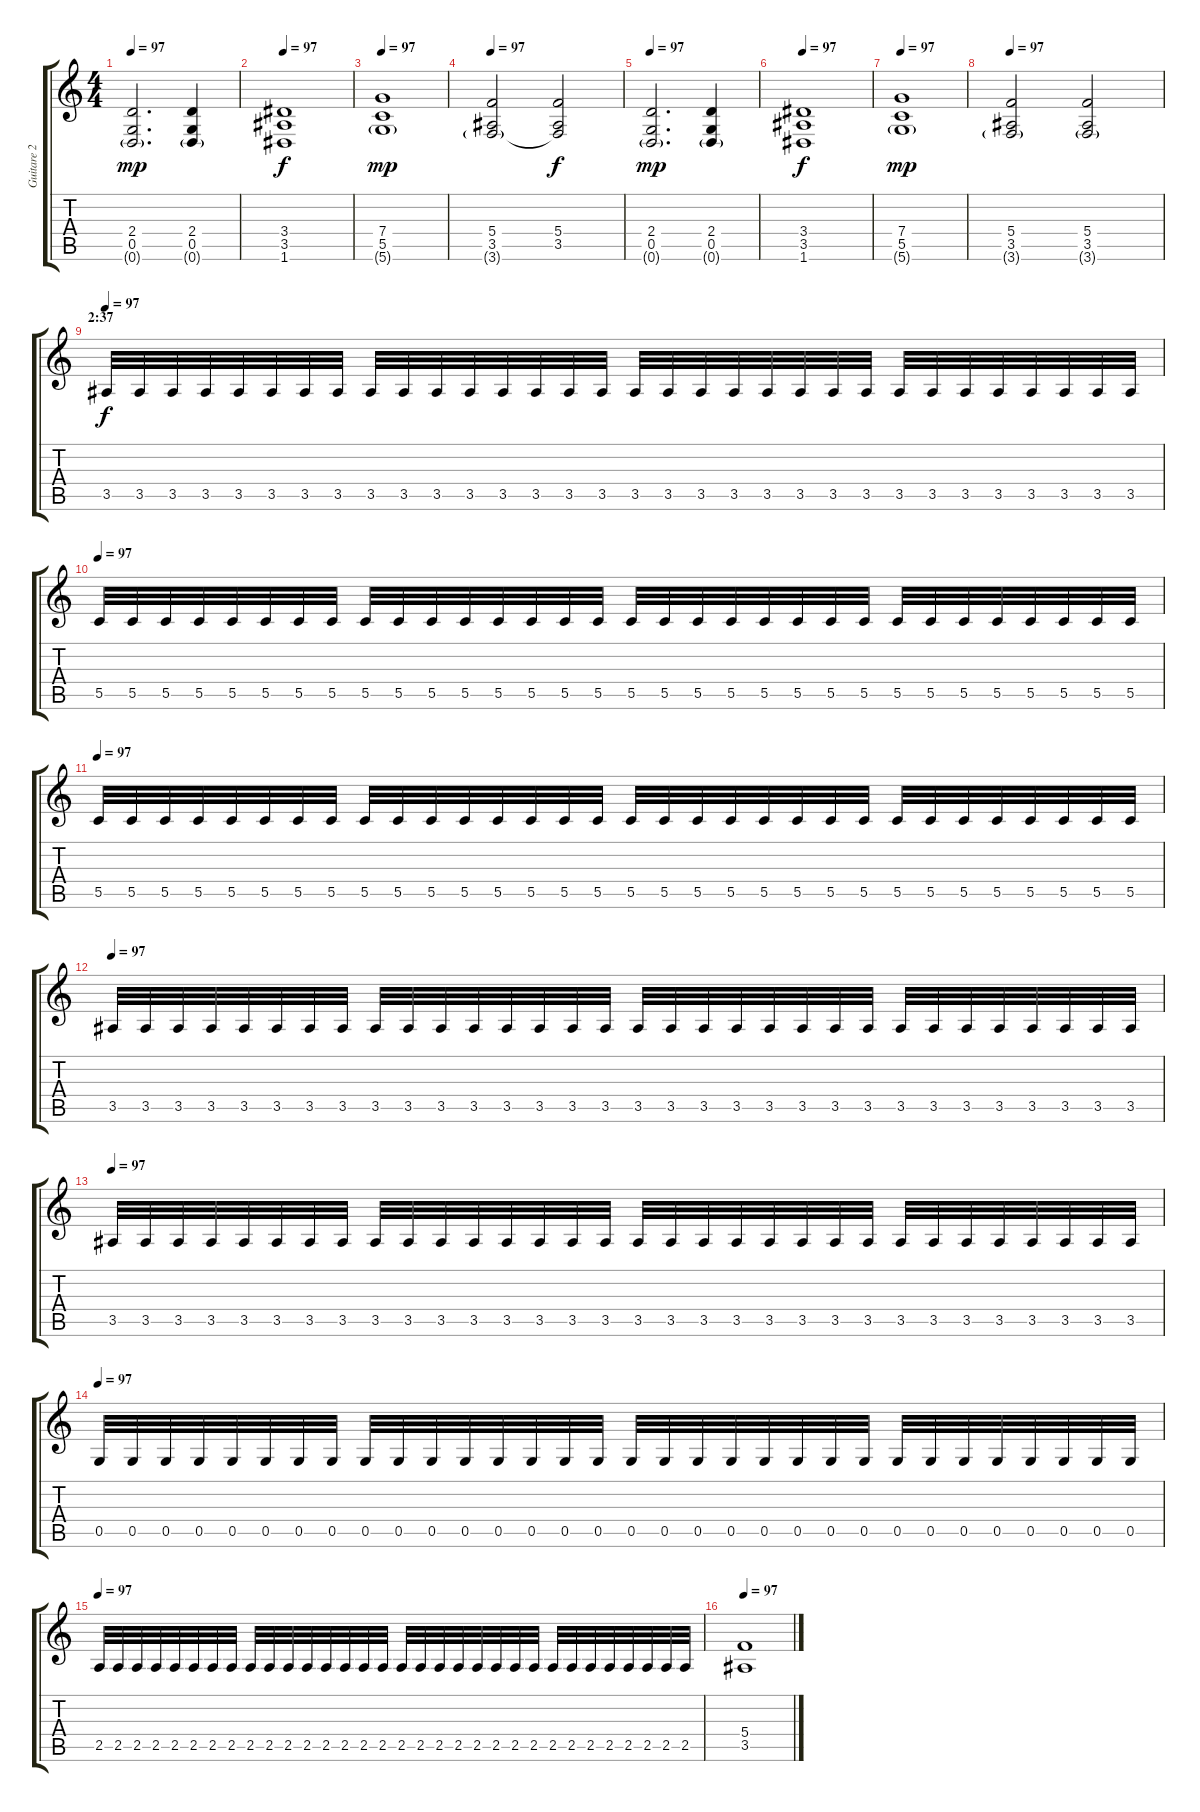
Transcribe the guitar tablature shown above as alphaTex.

\track ("Guitare 2" "Guitare 2") {instrument distortionguitar}
\staff {score tabs}
\tuning (D4 A3 F3 C3 G2 D2) {hide}
\ts (4 4)
\tempo 97
\clef g2
\ks c
(2.4 0.5 0.6{g}).2{d dy mp} (2.4 0.5 0.6{g}).4 |
\tempo 97
(3.4 3.5 1.6).1{dy f} |
\tempo 97
(7.4 5.5 5.6{g}).1{dy mp} |
\tempo 97
(5.4 3.5 3.6{g}).2 (5.4 3.5 3.6{t}).2{dy f} |
\tempo 97
(2.4 0.5 0.6{g}).2{d dy mp} (2.4 0.5 0.6{g}).4 |
\tempo 97
(3.4 3.5 1.6).1{dy f} |
\tempo 97
(7.4 5.5 5.6{g}).1{dy mp} |
\tempo 97
(5.4 3.5 3.6{g}).2 (5.4 3.5 3.6{g}).2 |
\section ("" "2:37")
\tempo 100
\tempo 97
3.5.32{dy f} 3.5.32 3.5.32 3.5.32 3.5.32 3.5.32 3.5.32 3.5.32 3.5.32 3.5.32 3.5.32 3.5.32 3.5.32 3.5.32 3.5.32 3.5.32 3.5.32 3.5.32 3.5.32 3.5.32 3.5.32 3.5.32 3.5.32 3.5.32 3.5.32 3.5.32 3.5.32 3.5.32 3.5.32 3.5.32 3.5.32 3.5.32 |
\tempo 100
\tempo 97
5.5.32 5.5.32 5.5.32 5.5.32 5.5.32 5.5.32 5.5.32 5.5.32 5.5.32 5.5.32 5.5.32 5.5.32 5.5.32 5.5.32 5.5.32 5.5.32 5.5.32 5.5.32 5.5.32 5.5.32 5.5.32 5.5.32 5.5.32 5.5.32 5.5.32 5.5.32 5.5.32 5.5.32 5.5.32 5.5.32 5.5.32 5.5.32 |
\tempo 100
\tempo 97
5.5.32 5.5.32 5.5.32 5.5.32 5.5.32 5.5.32 5.5.32 5.5.32 5.5.32 5.5.32 5.5.32 5.5.32 5.5.32 5.5.32 5.5.32 5.5.32 5.5.32 5.5.32 5.5.32 5.5.32 5.5.32 5.5.32 5.5.32 5.5.32 5.5.32 5.5.32 5.5.32 5.5.32 5.5.32 5.5.32 5.5.32 5.5.32 |
\tempo 100
\tempo 97
3.5.32 3.5.32 3.5.32 3.5.32 3.5.32 3.5.32 3.5.32 3.5.32 3.5.32 3.5.32 3.5.32 3.5.32 3.5.32 3.5.32 3.5.32 3.5.32 3.5.32 3.5.32 3.5.32 3.5.32 3.5.32 3.5.32 3.5.32 3.5.32 3.5.32 3.5.32 3.5.32 3.5.32 3.5.32 3.5.32 3.5.32 3.5.32 |
\tempo 100
\tempo 97
3.5.32 3.5.32 3.5.32 3.5.32 3.5.32 3.5.32 3.5.32 3.5.32 3.5.32 3.5.32 3.5.32 3.5.32 3.5.32 3.5.32 3.5.32 3.5.32 3.5.32 3.5.32 3.5.32 3.5.32 3.5.32 3.5.32 3.5.32 3.5.32 3.5.32 3.5.32 3.5.32 3.5.32 3.5.32 3.5.32 3.5.32 3.5.32 |
\tempo 100
\tempo 97
0.5.32 0.5.32 0.5.32 0.5.32 0.5.32 0.5.32 0.5.32 0.5.32 0.5.32 0.5.32 0.5.32 0.5.32 0.5.32 0.5.32 0.5.32 0.5.32 0.5.32 0.5.32 0.5.32 0.5.32 0.5.32 0.5.32 0.5.32 0.5.32 0.5.32 0.5.32 0.5.32 0.5.32 0.5.32 0.5.32 0.5.32 0.5.32 |
\tempo 100
\tempo 97
2.5.32 2.5.32 2.5.32 2.5.32 2.5.32 2.5.32 2.5.32 2.5.32 2.5.32 2.5.32 2.5.32 2.5.32 2.5.32 2.5.32 2.5.32 2.5.32 2.5.32 2.5.32 2.5.32 2.5.32 2.5.32 2.5.32 2.5.32 2.5.32 2.5.32 2.5.32 2.5.32 2.5.32 2.5.32 2.5.32 2.5.32 2.5.32 |
\tempo 100
\tempo 97
(5.4 3.5).1{volume 8}
